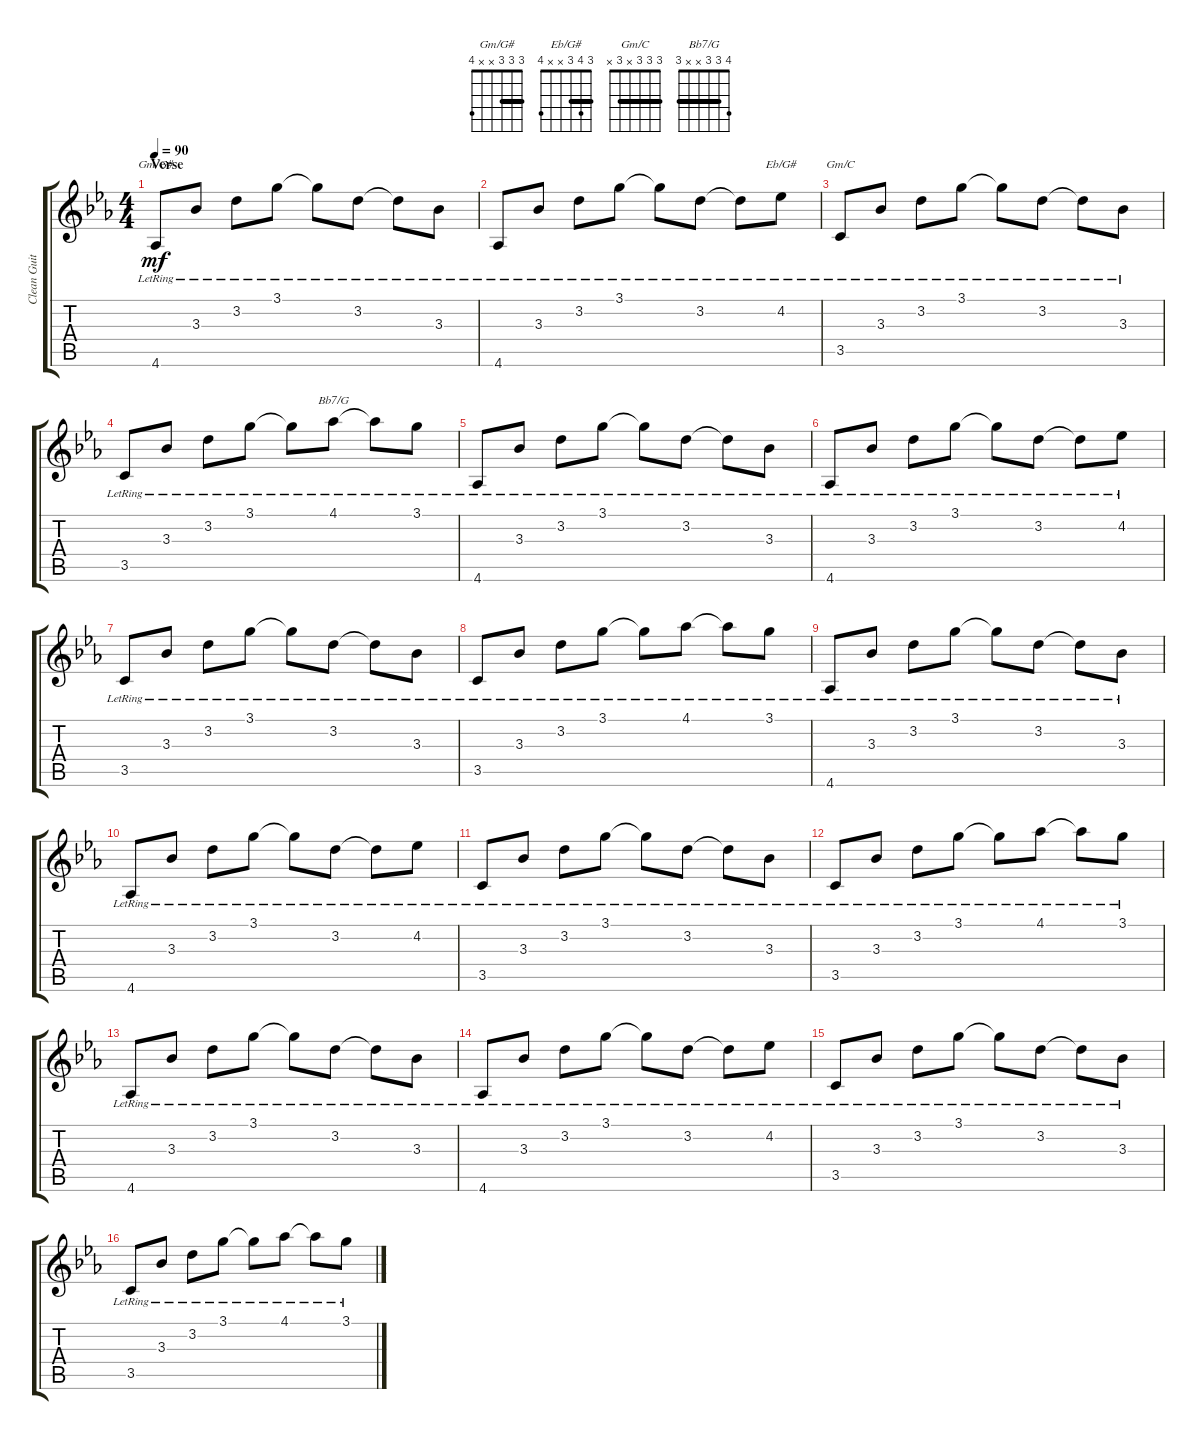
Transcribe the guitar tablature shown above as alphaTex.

\track ("Clean Guitar 2" "Clean Guit") {instrument electricguitarclean}
\staff {score tabs}
\tuning (E4 B3 G3 D3 A2 E2) {hide}
\chord ("Gm/G#" 3 3 3 x x 4) {barre 3}
\chord ("Eb/G#" 3 4 3 x x 4) {barre 3}
\chord ("Gm/C" 3 3 3 x 3 x) {barre 3}
\chord ("Bb7/G" 4 3 3 x x 3) {barre 3}
\ts (4 4)
\section ("" "Verse")
\tempo 90
\clef g2
\ks cminor
4.6{lr}.8{ch "Gm/G#" dy mf} 3.3{lr}.8 3.2{lr}.8 3.1{lr}.8 3.1{lr t}.8 3.2{lr}.8 3.2{lr t}.8 3.3{lr}.8 |
4.6{lr}.8 3.3{lr}.8 3.2{lr}.8 3.1{lr}.8 3.1{lr t}.8 3.2{lr}.8 3.2{lr t}.8 4.2{lr}.8{ch "Eb/G#"} |
3.5{lr}.8{ch "Gm/C"} 3.3{lr}.8 3.2{lr}.8 3.1{lr}.8 3.1{lr t}.8 3.2{lr}.8 3.2{lr t}.8 3.3{lr}.8 |
3.5{lr}.8 3.3{lr}.8 3.2{lr}.8 3.1{lr}.8 3.1{lr t}.8 4.1{lr}.8{ch "Bb7/G"} 4.1{lr t}.8 3.1{lr}.8 |
4.6{lr}.8 3.3{lr}.8 3.2{lr}.8 3.1{lr}.8 3.1{lr t}.8 3.2{lr}.8 3.2{lr t}.8 3.3{lr}.8 |
4.6{lr}.8 3.3{lr}.8 3.2{lr}.8 3.1{lr}.8 3.1{lr t}.8 3.2{lr}.8 3.2{lr t}.8 4.2{lr}.8 |
3.5{lr}.8 3.3{lr}.8 3.2{lr}.8 3.1{lr}.8 3.1{lr t}.8 3.2{lr}.8 3.2{lr t}.8 3.3{lr}.8 |
3.5{lr}.8 3.3{lr}.8 3.2{lr}.8 3.1{lr}.8 3.1{lr t}.8 4.1{lr}.8 4.1{lr t}.8 3.1{lr}.8 |
4.6{lr}.8 3.3{lr}.8 3.2{lr}.8 3.1{lr}.8 3.1{lr t}.8 3.2{lr}.8 3.2{lr t}.8 3.3{lr}.8 |
4.6{lr}.8 3.3{lr}.8 3.2{lr}.8 3.1{lr}.8 3.1{lr t}.8 3.2{lr}.8 3.2{lr t}.8 4.2{lr}.8 |
3.5{lr}.8 3.3{lr}.8 3.2{lr}.8 3.1{lr}.8 3.1{lr t}.8 3.2{lr}.8 3.2{lr t}.8 3.3{lr}.8 |
3.5{lr}.8 3.3{lr}.8 3.2{lr}.8 3.1{lr}.8 3.1{lr t}.8 4.1{lr}.8 4.1{lr t}.8 3.1{lr}.8 |
4.6{lr}.8 3.3{lr}.8 3.2{lr}.8 3.1{lr}.8 3.1{lr t}.8 3.2{lr}.8 3.2{lr t}.8 3.3{lr}.8 |
4.6{lr}.8 3.3{lr}.8 3.2{lr}.8 3.1{lr}.8 3.1{lr t}.8 3.2{lr}.8 3.2{lr t}.8 4.2{lr}.8 |
3.5{lr}.8 3.3{lr}.8 3.2{lr}.8 3.1{lr}.8 3.1{lr t}.8 3.2{lr}.8 3.2{lr t}.8 3.3{lr}.8 |
3.5{lr}.8 3.3{lr}.8 3.2{lr}.8 3.1{lr}.8 3.1{lr t}.8 4.1{lr}.8 4.1{lr t}.8 3.1{lr}.8
